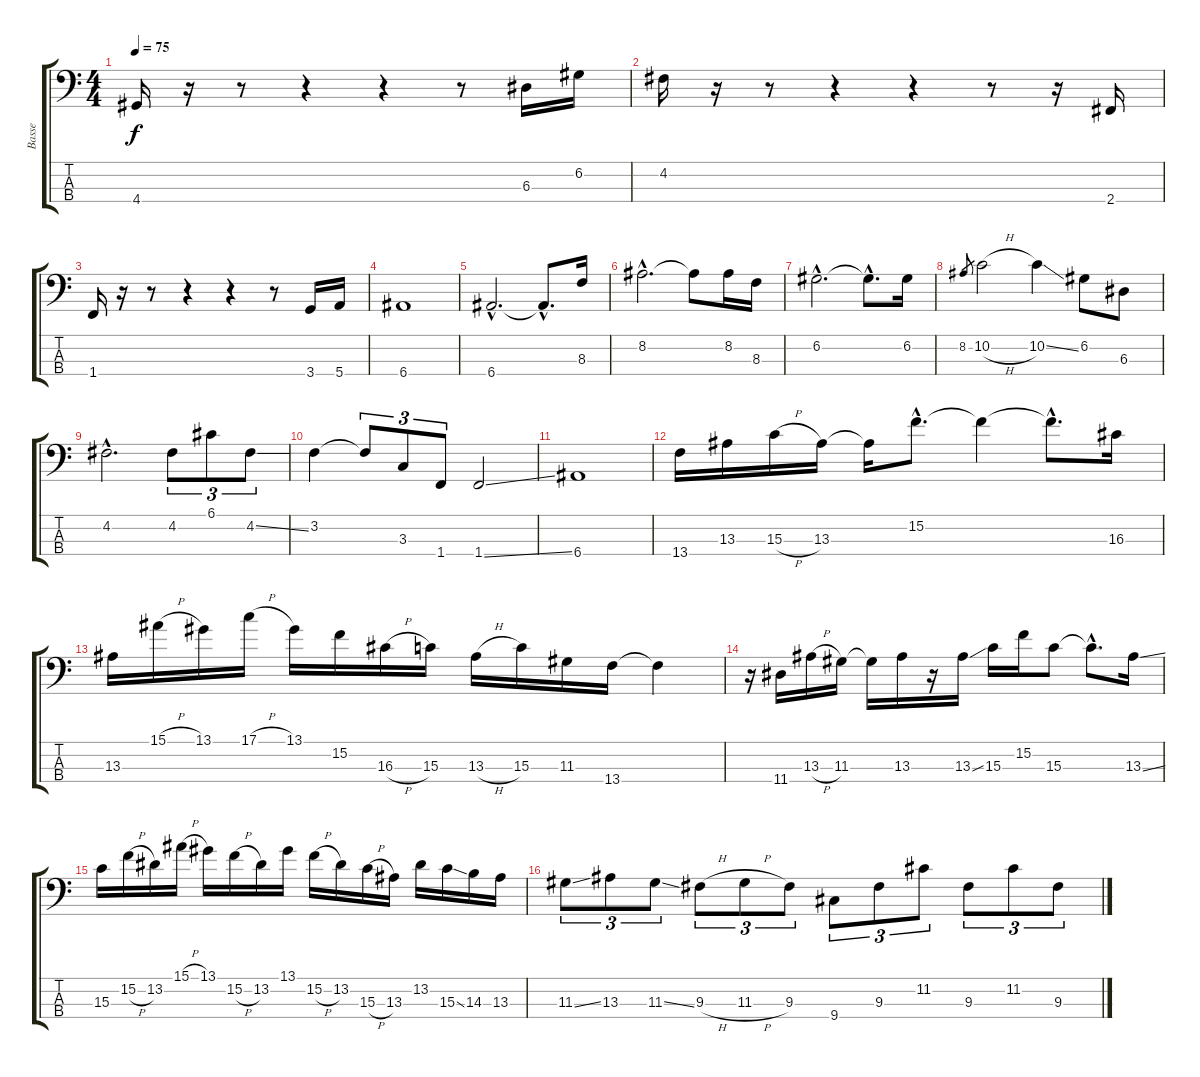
\track ("Basse" "Basse") {instrument electricbassfinger}
\staff {score tabs}
\tuning (G2 D2 A1 E1) {hide}
\ts (4 4)
\tempo 75
\clef f4
\ks c
4.4.16{dy f} r.16 r.8 r.4 r.4 r.8 6.3.16 6.2.16 |
4.2.16 r.16 r.8 r.4 r.4 r.8 r.16 2.4.16 |
1.4.16 r.16 r.8 r.4 r.4 r.8 3.4.16 5.4.16 |
6.4.1 |
6.4{hac}.2{d} 6.4{hac t}.8{d} 8.3.16 |
8.2{hac}.2{d} 8.2{t}.8 8.2.16 8.3.16 |
6.2{hac}.2{d} 6.2{hac t}.8{d} 6.2.16 |
8.2.8{gr} 10.2{h}.2 10.2{ss}.4 6.2.8 6.3.8 |
4.2{hac}.2{d} 4.2.8{tu (3 2)} 6.1.8{tu (3 2)} 4.2{ss}.8{tu (3 2)} |
3.2.4 3.2{t}.8{tu (3 2)} 3.3.8{tu (3 2)} 1.4.8{tu (3 2)} 1.4{ss}.2 |
6.4.1 |
13.4.16 13.3.16 15.3{h}.16 13.3.16 13.3{t}.16 15.2{hac}.8{d} 15.2{t}.4 15.2{hac t}.8{d} 16.3.16 |
13.3.16 15.1{h}.16 13.1.16 17.1{h}.16 13.1.16 15.2.16 16.3{h}.16 15.3.16 13.3{h}.16 15.3.16 11.3.16 13.4.16 13.4{t}.4 |
r.16 11.4.16 13.3{h}.16 11.3.16 11.3{t}.16 13.3.16 r.16 13.3{ss}.16 15.3.16 15.2.16 15.3.8 15.3{hac t}.8{d} 13.3{ss}.16 |
15.3.16 15.2{h}.16 13.2.16 15.1{h}.16 13.1.16 15.2{h}.16 13.2.16 13.1.16 15.2{h}.16 13.2.16 15.3{h}.16 13.3.16 13.2.16 15.3{ss}.16 14.3.16 13.3.16 |
11.3{ss}.8{tu (3 2)} 13.3.8{tu (3 2)} 11.3{ss}.8{tu (3 2)} 9.3{h}.8{tu (3 2)} 11.3{h}.8{tu (3 2)} 9.3.8{tu (3 2)} 9.4.8{tu (3 2)} 9.3.8{tu (3 2)} 11.2.8{tu (3 2)} 9.3.8{tu (3 2)} 11.2.8{tu (3 2)} 9.3.8{tu (3 2)}
